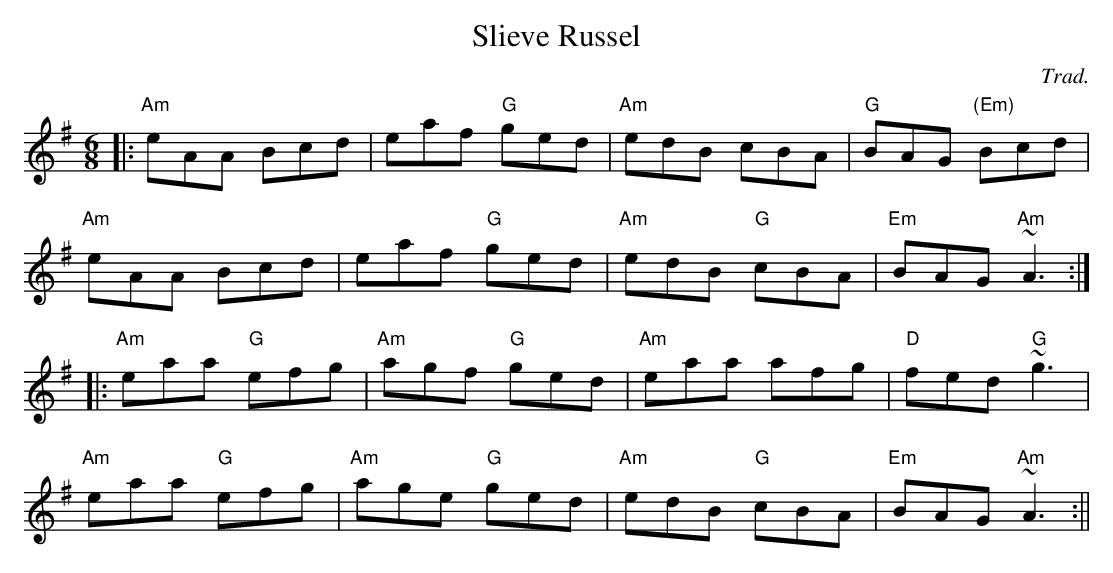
X:1
T:Slieve Russel
M:6/8
L:1/8
C:Trad.
K:G
||:"Am"eAA Bcd|eaf "G"ged|"Am"edB cBA|"G"BAG "(Em)"Bcd|
"Am"eAA Bcd|eaf "G"ged|"Am"edB "G"cBA|"Em"BAG "Am"~A3:|
|:"Am"eaa "G"efg|"Am"agf "G"ged|"Am"eaa afg|"D"fed "G"~g3|
"Am"eaa "G"efg|"Am"age "G"ged|"Am"edB "G"cBA|"Em"BAG "Am"~A3:||
